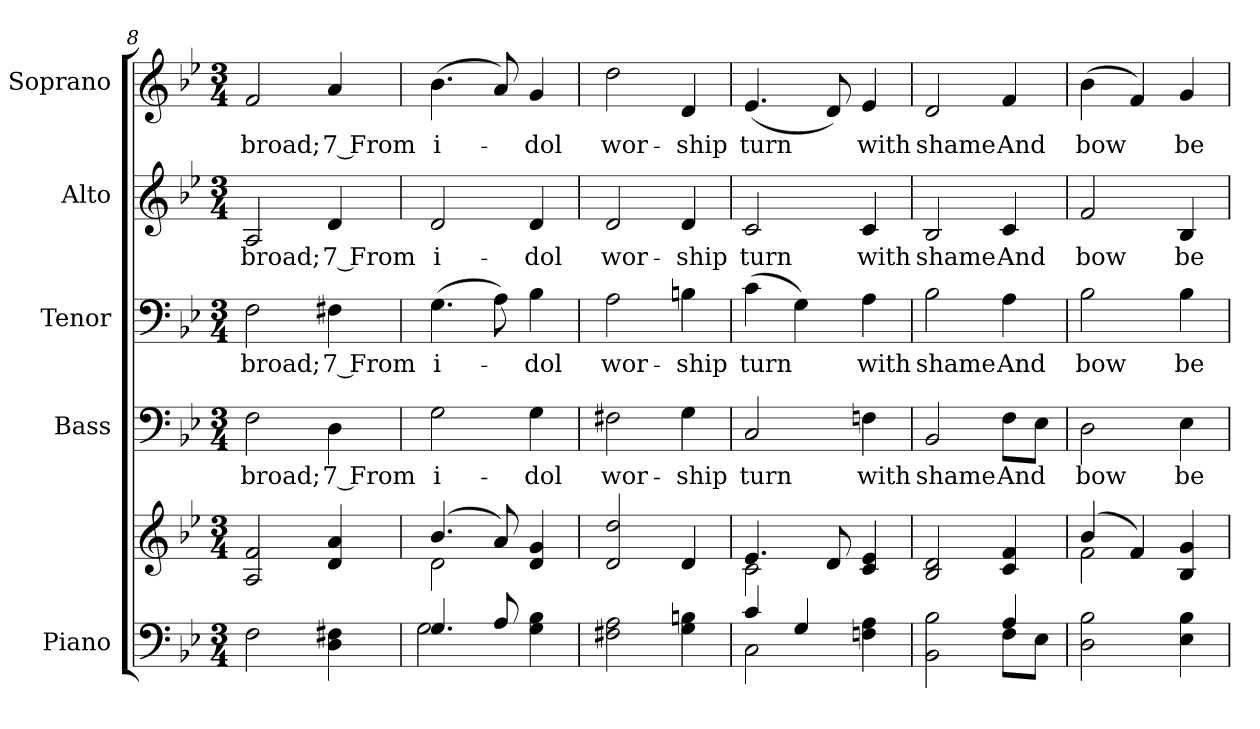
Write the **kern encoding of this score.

**kern	**kern	**kern	**text	**kern	**text	**kern	**text	**kern	**text
*part5	*part5	*part4	*part4	*part3	*part3	*part2	*part2	*part1	*part1
*staff6	*staff5	*staff4	*staff4	*staff3	*staff3	*staff2	*staff2	*staff1	*staff1
*I"Piano	*	*I"Bass	*	*I"Tenor	*	*I"Alto	*	*I"Soprano	*
*I'Pno.	*	*I'B.	*	*I'T.	*	*I'A.	*	*I'S.	*
*clefF4	*clefG2	*clefF4	*	*clefF4	*	*clefG2	*	*clefG2	*
*k[b-e-]	*k[b-e-]	*k[b-e-]	*	*k[b-e-]	*	*k[b-e-]	*	*k[b-e-]	*
*B-:	*B-:	*B-:	*	*B-:	*	*B-:	*	*B-:	*
*M3/4	*M3/4	*M3/4	*	*M3/4	*	*M3/4	*	*M3/4	*
=8	=8	=8	=8	=8	=8	=8	=8	=8	=8
!	!	!	!LO:LY:b:color=#000000	!	!	!	!	!	!
!	!	!	!	!	!LO:LY:b:color=#000000	!	!	!	!
!	!	!	!	!	!	!	!LO:LY:b:color=#000000	!	!
!	!	!	!	!	!	!	!	!	!LO:LY:b:color=#000000
2Fi\	2Ai/ 2fi	2Fi\	-broad;	2Fi\	-broad;	2Ai/	-broad;	2fi/	-broad;
!	!	!	!LO:LY:b:color=#000000	!	!	!	!	!	!
!	!	!	!	!	!LO:LY:b:color=#000000	!	!	!	!
!	!	!	!	!	!	!	!LO:LY:b:color=#000000	!	!
!	!	!	!	!	!	!	!	!	!LO:LY:b:color=#000000
4Di\ 4F#Xi	4di/ 4ai	4Di\	7 From	4F#Xi\	7 From	4di/	7 From	4ai/	7 From
!!LO:PB:g=z
=9	=9	=9	=9	=9	=9	=9	=9	=9	=9
*^	*^	*	*	*	*	*	*	*	*
!	!	!	!	!	!LO:LY:b:color=#000000	!	!	!	!	!	!
!	!	!	!	!	!	!	!LO:LY:b:color=#000000	!	!	!	!
!	!	!	!	!	!	!	!	!	!LO:LY:b:color=#000000	!	!
!	!	!	!	!	!	!	!	!	!	!	!LO:LY:b:color=#000000
4.Gi/	2Gi\	(4.b-i/	2di\	2Gi\	i-	(4.Gi\	i-	2di/	i-	(4.b-i\	i-
8Ai/	.	8ai/)	.	.	.	8Ai\)	.	.	.	8ai/)	.
!	!	!	!	!	!LO:LY:b:color=#000000	!	!	!	!	!	!
!	!	!	!	!	!	!	!LO:LY:b:color=#000000	!	!	!	!
!	!	!	!	!	!	!	!	!	!LO:LY:b:color=#000000	!	!
!	!	!	!	!	!	!	!	!	!	!	!LO:LY:b:color=#000000
4Gi\ 4B-i	4ryy	4di/ 4gi	4ryy	4Gi\	-dol	4B-i\	-dol	4di/	-dol	4gi/	-dol
*v	*v	*	*	*	*	*	*	*	*	*	*
*	*v	*v	*	*	*	*	*	*	*	*
=10	=10	=10	=10	=10	=10	=10	=10	=10	=10
*^	*^	*	*	*	*	*	*	*	*
!	!	!	!	!	!LO:LY:b:color=#000000	!	!	!	!	!	!
*v	*v	*	*	*	*	*	*	*	*	*	*
*	*v	*v	*	*	*	*	*	*	*	*
*^	*^	*	*	*	*	*	*	*	*
!	!	!	!	!	!	!	!LO:LY:b:color=#000000	!	!	!	!
*v	*v	*	*	*	*	*	*	*	*	*	*
*	*v	*v	*	*	*	*	*	*	*	*
*^	*^	*	*	*	*	*	*	*	*
!	!	!	!	!	!	!	!	!	!LO:LY:b:color=#000000	!	!
*v	*v	*	*	*	*	*	*	*	*	*	*
*	*v	*v	*	*	*	*	*	*	*	*
*^	*^	*	*	*	*	*	*	*	*
!	!	!	!	!	!	!	!	!	!	!	!LO:LY:b:color=#000000
*v	*v	*	*	*	*	*	*	*	*	*	*
*	*v	*v	*	*	*	*	*	*	*	*
2F#Xi\ 2Ai	2di/ 2ddi	2F#Xi\	wor-	2Ai\	wor-	2di/	wor-	2ddi\	wor-
!	!	!	!LO:LY:b:color=#000000	!	!	!	!	!	!
!	!	!	!	!	!LO:LY:b:color=#000000	!	!	!	!
!	!	!	!	!	!	!	!LO:LY:b:color=#000000	!	!
!	!	!	!	!	!	!	!	!	!LO:LY:b:color=#000000
4Gi\ 4Bni	4di/	4Gi\	-ship	4Bni\	-ship	4di/	-ship	4di/	-ship
=11	=11	=11	=11	=11	=11	=11	=11	=11	=11
*^	*^	*	*	*	*	*	*	*	*
!	!	!	!	!	!LO:LY:b:color=#000000	!	!	!	!	!	!
!	!	!	!	!	!	!	!LO:LY:b:color=#000000	!	!	!	!
!	!	!	!	!	!	!	!	!	!LO:LY:b:color=#000000	!	!
!	!	!	!	!	!	!	!	!	!	!	!LO:LY:b:color=#000000
4ci/	2Ci\	4.e-i/	2ci\	2Ci/	turn	(4ci\	turn	2ci/	turn	(4.e-i/	turn
4Gi/	.	.	.	.	.	4Gi\)	.	.	.	.	.
.	.	8di/	.	.	.	.	.	.	.	8di/)	.
!	!	!	!	!	!LO:LY:b:color=#000000	!	!	!	!	!	!
!	!	!	!	!	!	!	!LO:LY:b:color=#000000	!	!	!	!
!	!	!	!	!	!	!	!	!	!LO:LY:b:color=#000000	!	!
!	!	!	!	!	!	!	!	!	!	!	!LO:LY:b:color=#000000
4Fni\ 4Ai	4ryy	4ci/ 4e-i	4ryy	4Fni\	with	4Ai\	with	4ci/	with	4e-i/	with
*	*	*v	*v	*	*	*	*	*	*	*	*
=12	=12	=12	=12	=12	=12	=12	=12	=12	=12	=12
*	*	*^	*	*	*	*	*	*	*	*
!	!	!	!	!	!LO:LY:b:color=#000000	!	!	!	!	!	!
*	*	*v	*v	*	*	*	*	*	*	*	*
*	*	*^	*	*	*	*	*	*	*	*
!	!	!	!	!	!	!	!LO:LY:b:color=#000000	!	!	!	!
*	*	*v	*v	*	*	*	*	*	*	*	*
*	*	*^	*	*	*	*	*	*	*	*
!	!	!	!	!	!	!	!	!	!LO:LY:b:color=#000000	!	!
*	*	*v	*v	*	*	*	*	*	*	*	*
*	*	*^	*	*	*	*	*	*	*	*
!	!	!	!	!	!	!	!	!	!	!	!LO:LY:b:color=#000000
*	*	*v	*v	*	*	*	*	*	*	*	*
2BB-i\ 2B-i	2ryy	2B-i/ 2di	2BB-i/	shame	2B-i\	shame	2B-i/	shame	2di/	shame
!	!	!	!	!LO:LY:b:color=#000000	!	!	!	!	!	!
!	!	!	!	!	!	!LO:LY:b:color=#000000	!	!	!	!
!	!	!	!	!	!	!	!	!LO:LY:b:color=#000000	!	!
!	!	!	!	!	!	!	!	!	!	!LO:LY:b:color=#000000
4Ai/	8Fi\L	4ci/ 4fi	8Fi\L	And	4Ai\	And	4ci/	And	4fi/	And
.	8E-i\J	.	8E-i\J	.	.	.	.	.	.	.
*v	*v	*	*	*	*	*	*	*	*	*
!!LO:PB:g=z
=13	=13	=13	=13	=13	=13	=13	=13	=13	=13
*	*^	*	*	*	*	*	*	*	*
*^	*	*	*	*	*	*	*	*	*	*
!	!	!	!	!	!LO:LY:b:color=#000000	!	!	!	!	!	!
*v	*v	*	*	*	*	*	*	*	*	*	*
*^	*	*	*	*	*	*	*	*	*	*
!	!	!	!	!	!	!	!LO:LY:b:color=#000000	!	!	!	!
*v	*v	*	*	*	*	*	*	*	*	*	*
*^	*	*	*	*	*	*	*	*	*	*
!	!	!	!	!	!	!	!	!	!LO:LY:b:color=#000000	!	!
*v	*v	*	*	*	*	*	*	*	*	*	*
*^	*	*	*	*	*	*	*	*	*	*
!	!	!	!	!	!	!	!	!	!	!	!LO:LY:b:color=#000000
*v	*v	*	*	*	*	*	*	*	*	*	*
2Di\ 2B-i	(4b-i/	2fi\	2Di\	bow	2B-i\	bow	2fi/	bow	(4b-i\	bow
.	4fi/)	.	.	.	.	.	.	.	4fi/)	.
!	!	!	!	!LO:LY:b:color=#000000	!	!	!	!	!	!
!	!	!	!	!	!	!LO:LY:b:color=#000000	!	!	!	!
!	!	!	!	!	!	!	!	!LO:LY:b:color=#000000	!	!
!	!	!	!	!	!	!	!	!	!	!LO:LY:b:color=#000000
4E-i\ 4B-i	4B-i/ 4gi	4ryy	4E-i\	be-	4B-i\	be-	4B-i/	be-	4gi/	be-
*	*v	*v	*	*	*	*	*	*	*	*
=	=	=	=	=	=	=	=	=	=
*-	*-	*-	*-	*-	*-	*-	*-	*-	*-
